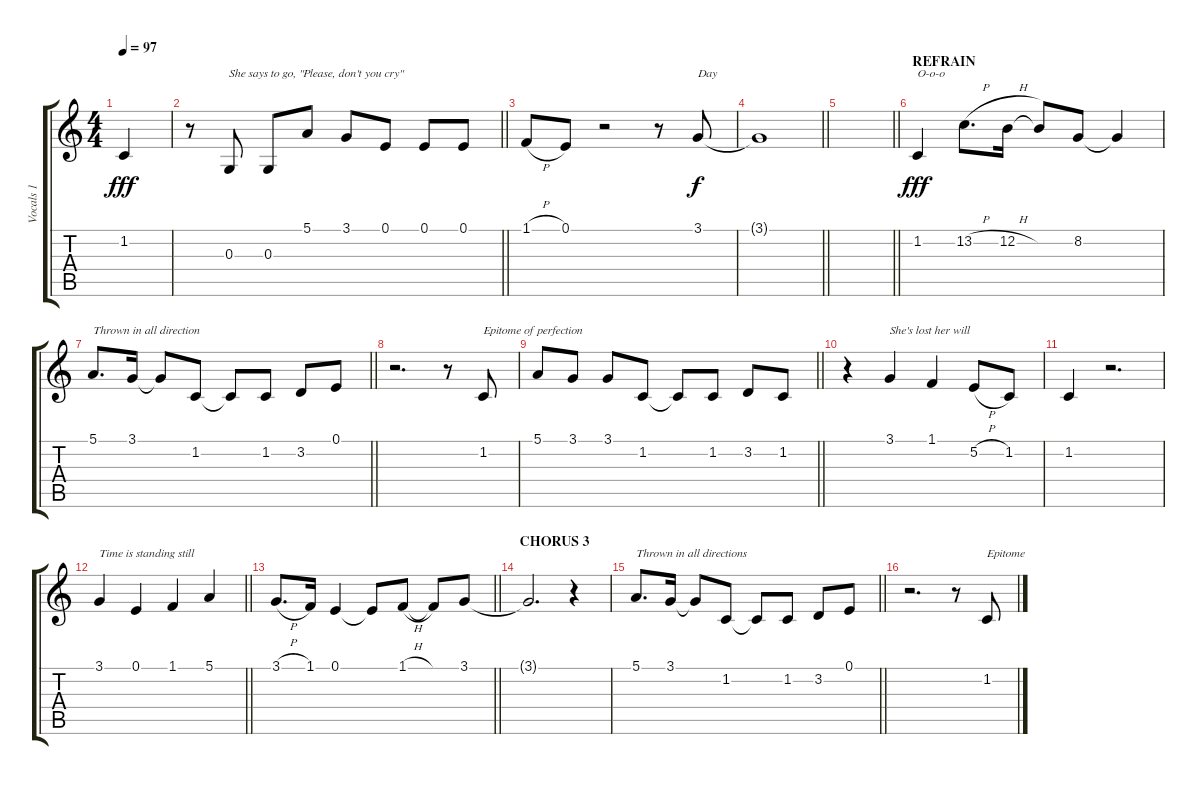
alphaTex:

\track ("Vocals 1" "Vocals 1") {instrument lead6voice}
\staff {score tabs}
\tuning (E4 B3 G3 D3 A2 E2) {hide}
\ts (4 4)
\tempo 97
\clef g2
\ks c
1.2.4{dy fff} |
\barLineRight lightlight
r.8 0.3.8{txt "She says to go, \"Please, don't you cry\""} 0.3.8 5.1.8 3.1.8 0.1.8 0.1.8 0.1.8 |
1.1{h}.8 0.1.8 r.2 r.8 3.1.8{txt "Day" dy f} |
\barLineRight lightlight
3.1{t}.1 |
\barLineRight lightlight
|
\section ("" "REFRAIN")
1.2.4{txt "O-o-o" dy fff} 13.2{h}.8{d} 12.2{h}.16 12.2{t}.8 8.2.8 8.2{t}.4 |
\barLineRight lightlight
5.1.8{d txt "Thrown in all direction"} 3.1.16 3.1{t}.8 1.2.8 1.2{t}.8 1.2.8 3.2.8 0.1.8 |
r.2{d} r.8 1.2.8{txt "Epitome of perfection"} |
\barLineRight lightlight
5.1.8 3.1.8 3.1.8 1.2.8 1.2{t}.8 1.2.8 3.2.8 1.2.8 |
r.4 3.1.4{txt "She's lost her will"} 1.1.4 5.2{h}.8 1.2.8 |
1.2.4 r.2{d} |
\barLineRight lightlight
3.1.4{txt "Time is standing still"} 0.1.4 1.1.4 5.1.4 |
\barLineRight lightlight
3.1{h}.8{d} 1.1.16 0.1.4 0.1{t}.8 1.1{h}.8 1.1{t}.8 3.1.8 |
\section ("" "CHORUS 3")
3.1{t}.2{d} r.4 |
\barLineRight lightlight
5.1.8{d txt "Thrown in all directions"} 3.1.16 3.1{t}.8 1.2.8 1.2{t}.8 1.2.8 3.2.8 0.1.8 |
r.2{d} r.8 1.2.8{txt "Epitome"}
